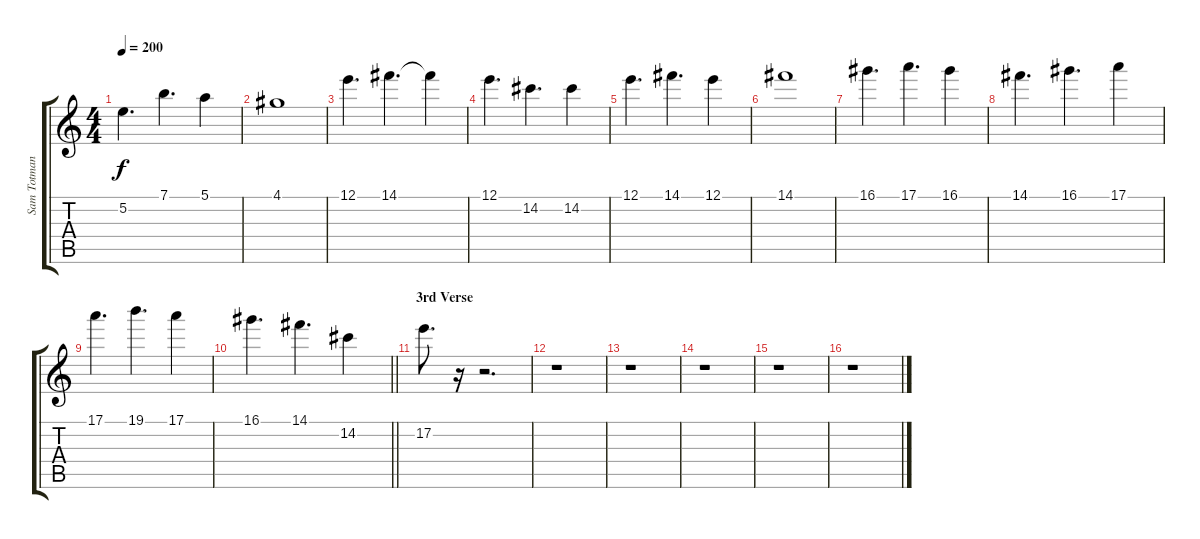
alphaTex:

\track ("Sam Totman | Lead Gtr." "Sam Totman") {instrument distortionguitar}
\staff {score tabs}
\tuning (E4 B3 G3 D3 A2 E2) {hide}
\ts (4 4)
\tempo 200
\clef g2
\ks c
5.2.4{d dy f} 7.1.4{d} 5.1.4 |
4.1.1 |
12.1.4{d} 14.1.4{d} 14.1{t}.4 |
12.1.4{d} 14.2.4{d} 14.2.4 |
12.1.4{d} 14.1.4{d} 12.1.4 |
14.1.1 |
16.1.4{d} 17.1.4{d} 16.1.4 |
14.1.4{d} 16.1.4{d} 17.1.4 |
17.1.4{d} 19.1.4{d} 17.1.4 |
\barLineRight lightlight
16.1.4{d} 14.1.4{d} 14.2.4 |
\section ("" "3rd Verse")
17.2.8{d} r.16 r.2{d} |
r.1 |
r.1 |
r.1 |
r.1 |
r.1
